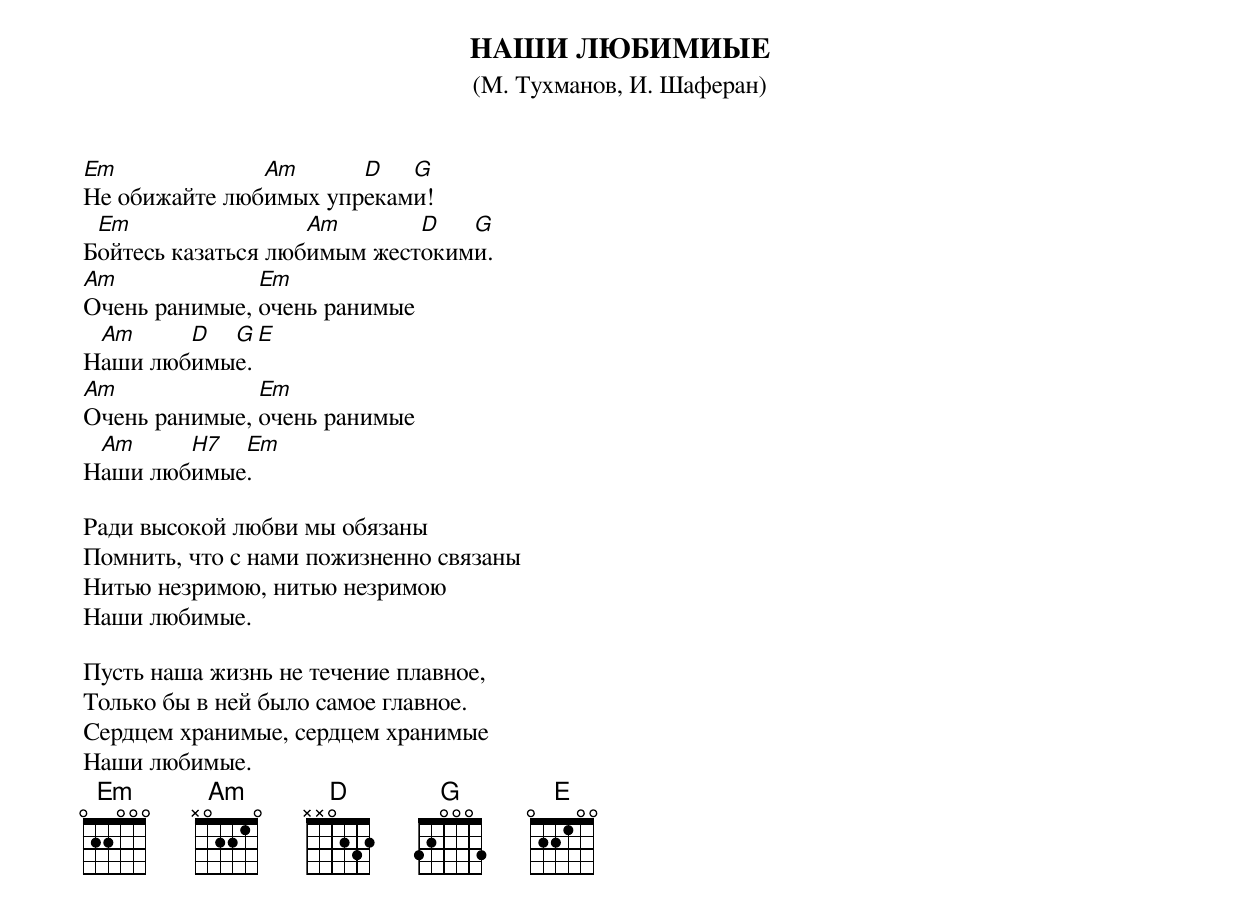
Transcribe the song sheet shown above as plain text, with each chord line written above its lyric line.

НАШИ ЛЮБИМИЫЕ
(М. Тухманов, И. Шаферан)

Em             Am      D   G
Не обижайте любимых упреками!
 Em                 Am       D   G
Бойтесь казаться любимым жестокими.
Am             Em
Очень ранимые, очень ранимые
 Am     D  G E
Наши любимые.
Am             Em
Очень ранимые, очень ранимые
 Am     H7  Em
Наши любимые.

Ради высокой любви мы обязаны
Помнить, что с нами пожизненно связаны
Нитью незримою, нитью незримою
Наши любимые.

Пусть наша жизнь не течение плавное,
Только бы в ней было самое главное.
Сердцем хранимые, сердцем хранимые
Наши любимые.
